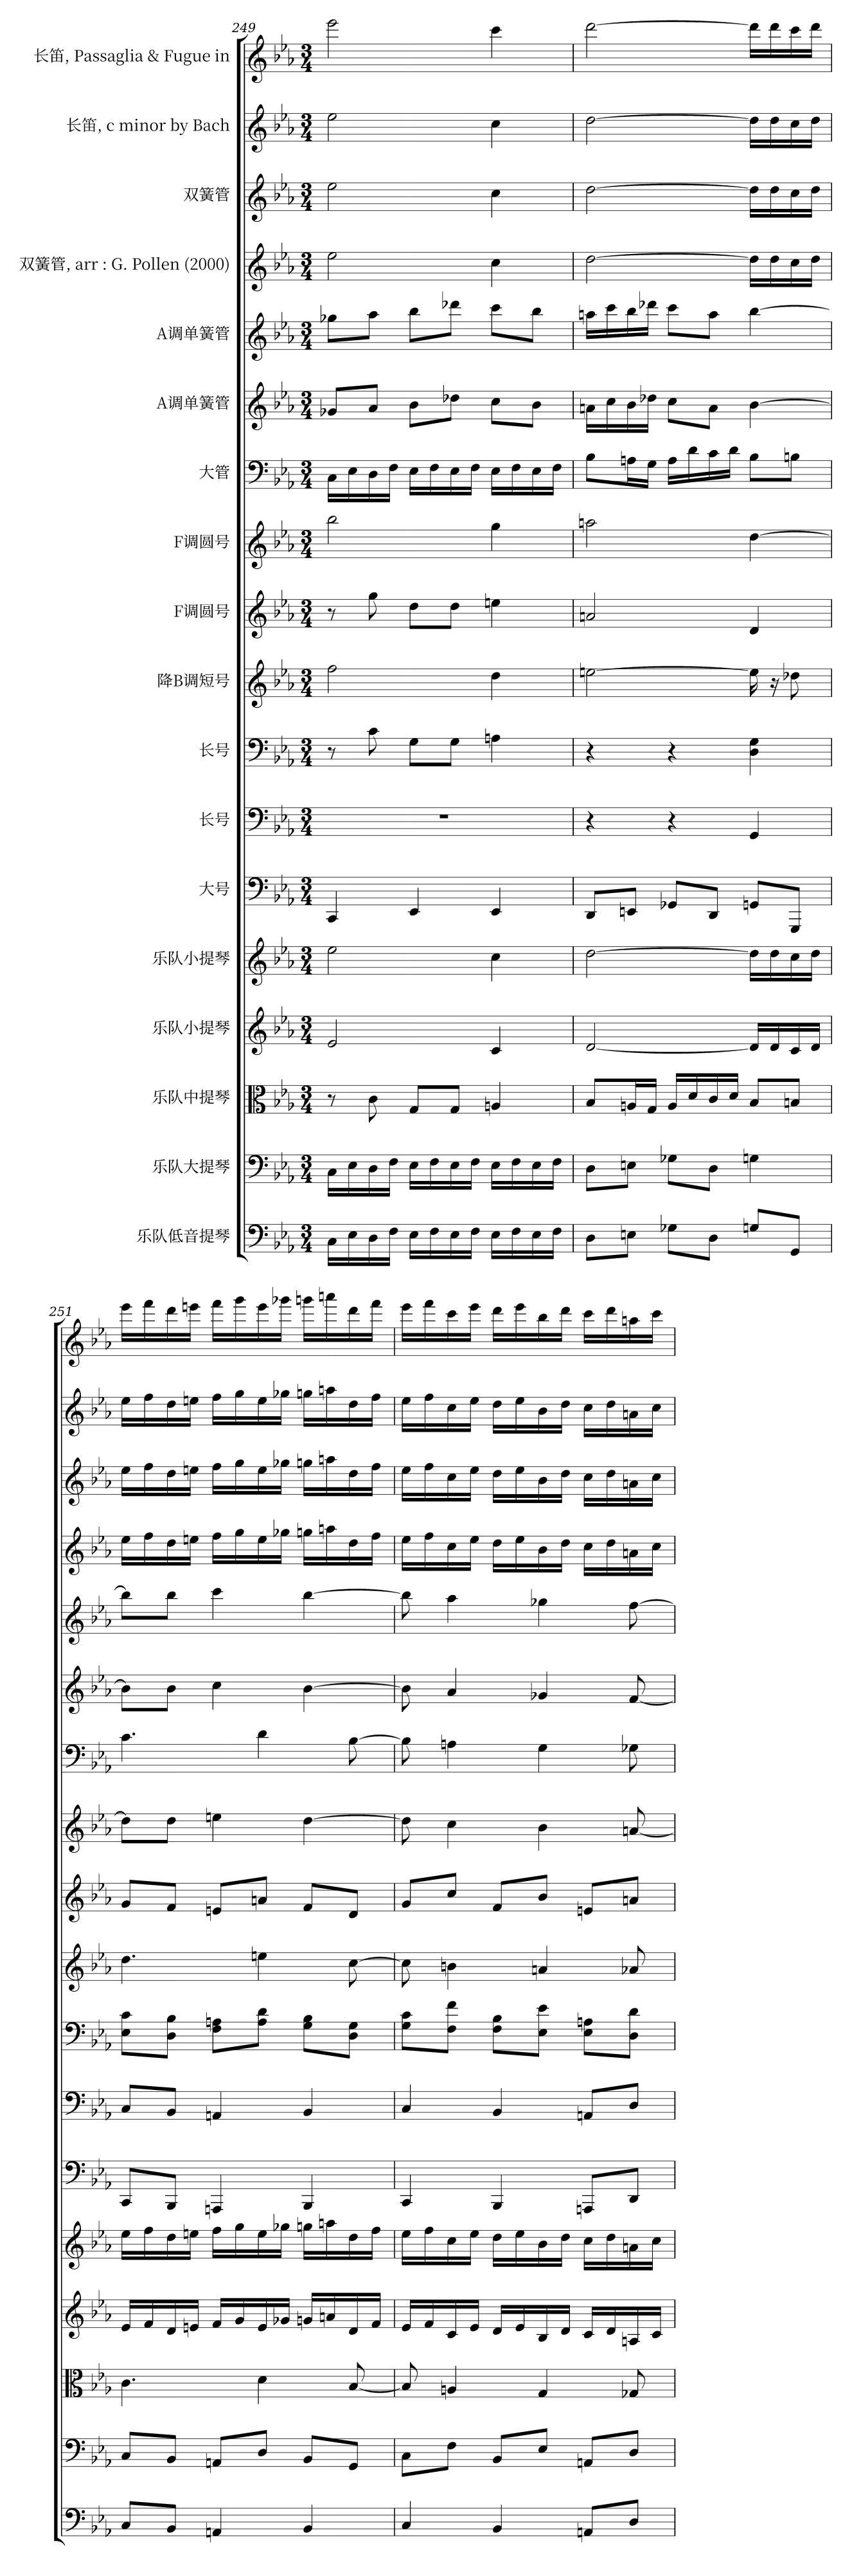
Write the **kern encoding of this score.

**kern	**kern	**kern	**kern	**kern	**kern	**kern	**kern	**kern	**kern	**kern	**kern	**kern	**kern	**kern	**kern	**kern	**kern
*part18	*part17	*part16	*part15	*part14	*part13	*part12	*part11	*part10	*part9	*part8	*part7	*part6	*part5	*part4	*part3	*part2	*part1
*staff18	*staff17	*staff16	*staff15	*staff14	*staff13	*staff12	*staff11	*staff10	*staff9	*staff8	*staff7	*staff6	*staff5	*staff4	*staff3	*staff2	*staff1
*I"乐队低音提琴	*I"乐队大提琴	*I"乐队中提琴	*I"乐队小提琴	*I"乐队小提琴	*I"大号	*I"长号	*I"长号	*I"降B调短号	*I"F调圆号	*I"F调圆号	*I"大管	*I"A调单簧管	*I"A调单簧管	*I"双簧管, arr :  G. Pollen (2000)	*I"双簧管	*I"长笛, c minor by Bach	*I"长笛, Passaglia &amp; Fugue in
*clefF4	*clefF4	*clefC3	*clefG2	*clefG2	*clefF4	*clefF4	*clefF4	*clefG2	*clefG2	*clefG2	*clefF4	*clefG2	*clefG2	*clefG2	*clefG2	*clefG2	*clefG2
*ITrd7c12	*	*	*	*	*	*	*	*ITrd1c2	*ITrd4c7	*ITrd4c7	*	*ITrd2c3	*ITrd2c3	*	*	*	*
*k[b-e-a-]	*k[b-e-a-]	*k[b-e-a-]	*k[b-e-a-]	*k[b-e-a-]	*k[b-e-a-]	*k[b-e-a-]	*k[b-e-a-]	*k[b-e-a-d-g-]	*k[b-e-a-d-]	*k[b-e-a-d-]	*k[b-e-a-]	*k[]	*k[]	*k[b-e-a-]	*k[b-e-a-]	*k[b-e-a-]	*k[b-e-a-]
*M3/4	*M3/4	*M3/4	*M3/4	*M3/4	*M3/4	*M3/4	*M3/4	*M3/4	*M3/4	*M3/4	*M3/4	*M3/4	*M3/4	*M3/4	*M3/4	*M3/4	*M3/4
=249	=249	=249	=249	=249	=249	=249	=249	=249	=249	=249	=249	=249	=249	=249	=249	=249	=249
16CC\LL	16C\LL	8r	2e-/	2ee-\	4CC/	2.r	8r	2ee-\	8r	2ee-\	16C\LL	8e-X/L	8ee-X\L	2ee-\	2ee-\	2ee-\	2eee-\
16EE-\	16E-\	.	.	.	.	.	.	.	.	.	16E-\	.	.	.	.	.	.
16DD\	16D\	8c\	.	.	.	.	8c\	.	8cc\	.	16D\	8f/J	8ff\J	.	.	.	.
16FF\JJ	16F\JJ	.	.	.	.	.	.	.	.	.	16F\JJ	.	.	.	.	.	.
16EE-\LL	16E-\LL	8G/L	.	.	4EE-/	.	8G\L	.	8g\L	.	16E-\LL	8g\L	8gg\L	.	.	.	.
16FF\	16F\	.	.	.	.	.	.	.	.	.	16F\	.	.	.	.	.	.
16EE-\	16E-\	8G/J	.	.	.	.	8G\J	.	8g\J	.	16E-\	8b-X\J	8bb-X\J	.	.	.	.
16FF\JJ	16F\JJ	.	.	.	.	.	.	.	.	.	16F\JJ	.	.	.	.	.	.
16EE-\LL	16E-\LL	4An/	4c/	4cc\	4EE-/	.	4An\	4cc\	4an\	4cc\	16E-\LL	8a\L	8aa\L	4cc\	4cc\	4cc\	4ccc\
16FF\	16F\	.	.	.	.	.	.	.	.	.	16F\	.	.	.	.	.	.
16EE-\	16E-\	.	.	.	.	.	.	.	.	.	16E-\	8g\J	8gg\J	.	.	.	.
16FF\JJ	16F\JJ	.	.	.	.	.	.	.	.	.	16F\JJ	.	.	.	.	.	.
!!LO:PB:g=z
=250	=250	=250	=250	=250	=250	=250	=250	=250	=250	=250	=250	=250	=250	=250	=250	=250	=250
8DD\L	8D\L	8B-/L	[2d/	[2dd\	8DD/L	4r	4r	[2ddn\	2dn/	2ddn\	8B-\L	16f#X\LL	16ff#X\LL	[2dd\	[2dd\	[2dd\	[2ddd\
.	.	.	.	.	.	.	.	.	.	.	.	16a\	16aa\	.	.	.	.
8EEn\J	8En\J	16An/L	.	.	8EEn/J	.	.	.	.	.	16An\L	16g\	16gg\	.	.	.	.
.	.	16G/JJ	.	.	.	.	.	.	.	.	16G\JJ	16b-X\JJ	16bb-X\JJ	.	.	.	.
8GG-X\L	8G-X\L	16A/LL	.	.	8GG-X/L	4r	4r	.	.	.	16A\LL	8a\L	8aa\L	.	.	.	.
.	.	16d/	.	.	.	.	.	.	.	.	16d\	.	.	.	.	.	.
8DD\J	8D\J	16c/	.	.	8DD/J	.	.	.	.	.	16c\	8f#\J	8ff#\J	.	.	.	.
.	.	16d/JJ	.	.	.	.	.	.	.	.	16d\JJ	.	.	.	.	.	.
8GGn/L	4Gn\	8B-/L	16d/LL]	16dd\LL]	8GGn/L	4GG/	4D\ 4G\	16dd\]	4G/	[4g\	8B-\L	[4g\	[4gg\	16dd\LL]	16dd\LL]	16dd\LL]	16ddd\LL]
.	.	.	16d/	16dd\	.	.	.	16r	.	.	.	.	.	16dd\	16dd\	16dd\	16ddd\
8GGG/J	.	8Bn/J	16c/	16cc\	8GGG/J	.	.	8cc-X\	.	.	8Bn\J	.	.	16cc\	16cc\	16cc\	16ccc\
.	.	.	16d/JJ	16dd\JJ	.	.	.	.	.	.	.	.	.	16dd\JJ	16dd\JJ	16dd\JJ	16ddd\JJ
=251	=251	=251	=251	=251	=251	=251	=251	=251	=251	=251	=251	=251	=251	=251	=251	=251	=251
8CC/L	8C/L	4.c\	16e-/LL	16ee-\LL	8CC/L	8C/L	8E-\ 8c\L	4.cc\	8c/L	8g\L]	4.c\	8g\L]	8gg\L]	16ee-\LL	16ee-\LL	16ee-\LL	16eee-\LL
.	.	.	16f/	16ff\	.	.	.	.	.	.	.	.	.	16ff\	16ff\	16ff\	16fff\
8BBB-/J	8BB-/J	.	16d/	16dd\	8BBB-/J	8BB-/J	8D\ 8B-\J	.	8B-/J	8g\J	.	8g\J	8gg\J	16dd\	16dd\	16dd\	16ddd\
.	.	.	16en/JJ	16een\JJ	.	.	.	.	.	.	.	.	.	16een\JJ	16een\JJ	16een\JJ	16eeen\JJ
4AAAn/	8AAn/L	.	16f/LL	16ff\LL	4AAAn/	4AAn/	8F\ 8An\L	.	8An/L	4an\	.	4a\	4aa\	16ff\LL	16ff\LL	16ff\LL	16fff\LL
.	.	.	16g/	16gg\	.	.	.	.	.	.	.	.	.	16gg\	16gg\	16gg\	16ggg\
.	8D/J	4d\	16e/	16ee\	.	.	8A\ 8d\J	4ddn\	8dn/J	.	4d\	.	.	16ee\	16ee\	16ee\	16eee\
.	.	.	16g-X/JJ	16gg-X\JJ	.	.	.	.	.	.	.	.	.	16gg-X\JJ	16gg-X\JJ	16gg-X\JJ	16ggg-X\JJ
4BBB-/	8BB-/L	.	16gn/LL	16ggn\LL	4BBB-/	4BB-/	8G\ 8B-\L	.	8B-/L	[4g\	.	[4g\	[4gg\	16ggn\LL	16ggn\LL	16ggn\LL	16gggn\LL
.	.	.	16an/	16aan\	.	.	.	.	.	.	.	.	.	16aan\	16aan\	16aan\	16aaan\
.	8GG/J	[8B-/	16d/	16dd\	.	.	8D\ 8G\J	[8b-\	8G/J	.	[8B-\	.	.	16dd\	16dd\	16dd\	16ddd\
.	.	.	16f/JJ	16ff\JJ	.	.	.	.	.	.	.	.	.	16ff\JJ	16ff\JJ	16ff\JJ	16fff\JJ
!!LO:PB:g=z
=252	=252	=252	=252	=252	=252	=252	=252	=252	=252	=252	=252	=252	=252	=252	=252	=252	=252
4CC/	8C\L	8B-/]	16e-/LL	16ee-\LL	4CC/	4C/	8G\ 8c\L	8b-\]	8c/L	8g\]	8B-\]	8g\]	8gg\]	16ee-\LL	16ee-\LL	16ee-\LL	16eee-\LL
.	.	.	16f/	16ff\	.	.	.	.	.	.	.	.	.	16ff\	16ff\	16ff\	16fff\
.	8F\J	4An/	16c/	16cc\	.	.	8F\ 8f\J	4an\	8f/J	4f\	4An\	4f/	4ff\	16cc\	16cc\	16cc\	16ccc\
.	.	.	16e-/JJ	16ee-\JJ	.	.	.	.	.	.	.	.	.	16ee-\JJ	16ee-\JJ	16ee-\JJ	16eee-\JJ
4BBB-/	8BB-/L	.	16d/LL	16dd\LL	4BBB-/	4BB-/	8F\ 8B-\L	.	8B-/L	.	.	.	.	16dd\LL	16dd\LL	16dd\LL	16ddd\LL
.	.	.	16e-/	16ee-\	.	.	.	.	.	.	.	.	.	16ee-\	16ee-\	16ee-\	16eee-\
.	8E-/J	4G/	16B-/	16b-\	.	.	8E-\ 8e-\J	4gn/	8e-/J	4e-\	4G\	4e-X/	4ee-X\	16b-\	16b-\	16b-\	16bb-\
.	.	.	16d/JJ	16dd\JJ	.	.	.	.	.	.	.	.	.	16dd\JJ	16dd\JJ	16dd\JJ	16ddd\JJ
8AAAn/L	8AAn/L	.	16c/LL	16cc\LL	8AAAn/L	8AAn/L	8E-\ 8An\L	.	8An/L	.	.	.	.	16cc\LL	16cc\LL	16cc\LL	16ccc\LL
.	.	.	16d/	16dd\	.	.	.	.	.	.	.	.	.	16dd\	16dd\	16dd\	16ddd\
8DD/J	8D/J	8G-X/	16An/	16an\	8DD/J	8D/J	8D\ 8d\J	8g-X/	8dn/J	[8dn/	8G-X\	[8d/	[8dd\	16an\	16an\	16an\	16aan\
.	.	.	16c/JJ	16cc\JJ	.	.	.	.	.	.	.	.	.	16cc\JJ	16cc\JJ	16cc\JJ	16ccc\JJ
=	=	=	=	=	=	=	=	=	=	=	=	=	=	=	=	=	=
*-	*-	*-	*-	*-	*-	*-	*-	*-	*-	*-	*-	*-	*-	*-	*-	*-	*-
